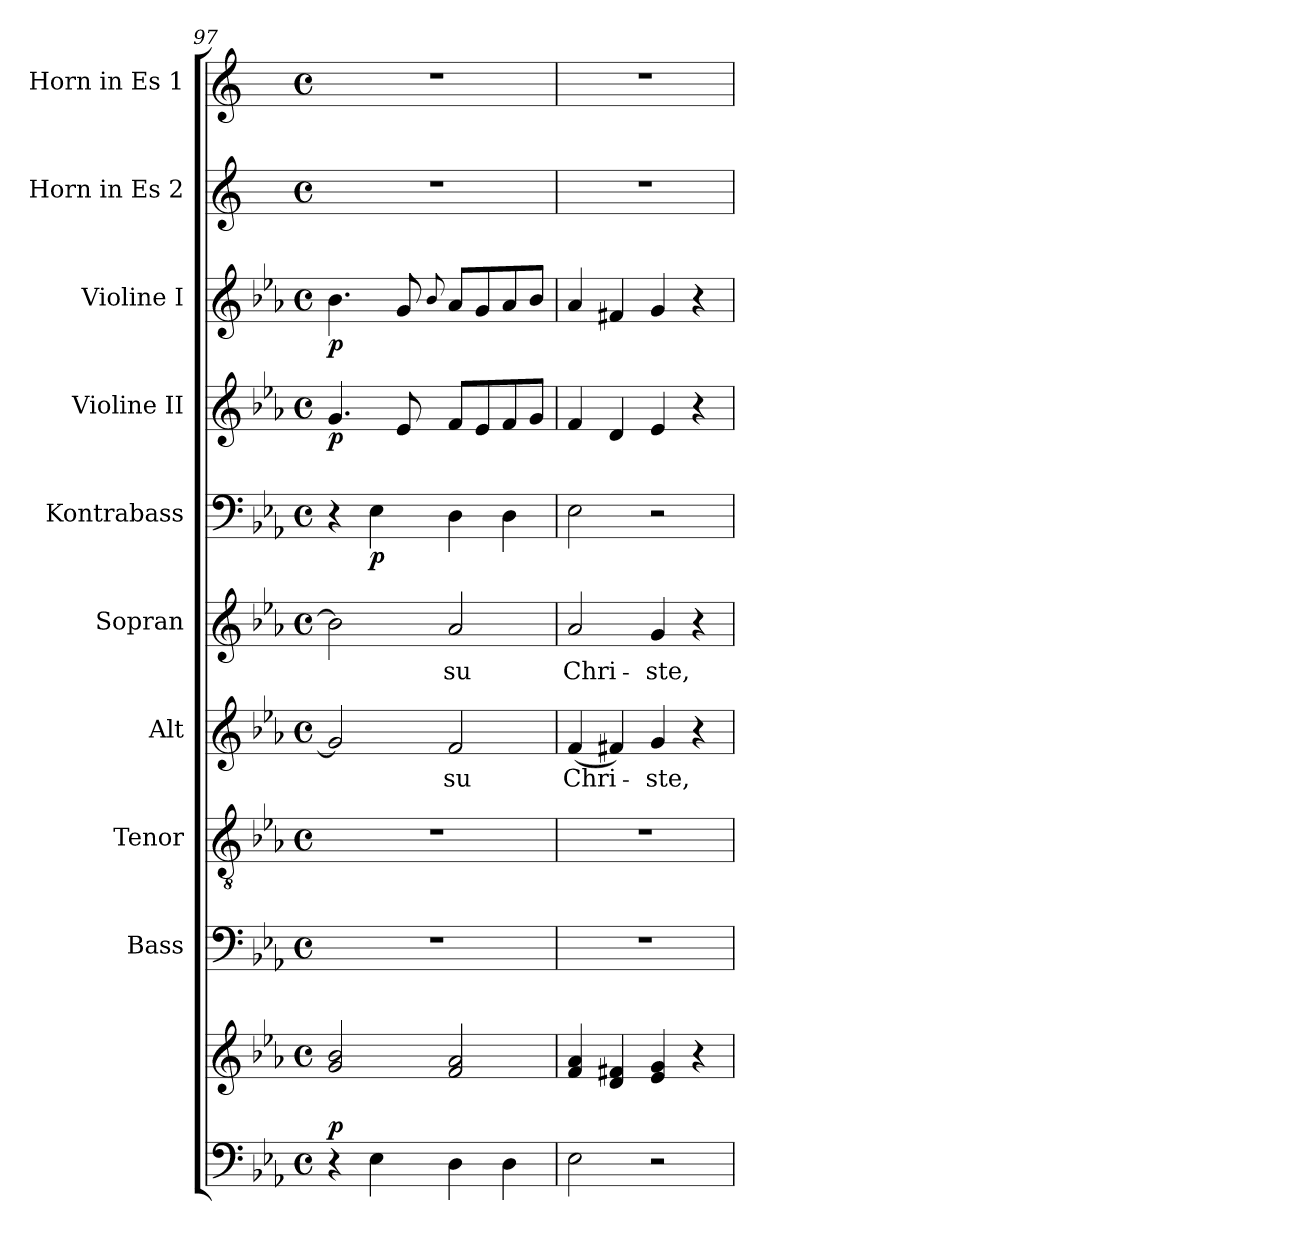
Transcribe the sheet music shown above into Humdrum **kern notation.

**kern	**kern	**dynam	**kern	**kern	**kern	**text	**kern	**text	**kern	**dynam	**kern	**dynam	**kern	**dynam	**kern	**kern
*part10	*part10	*part10	*part9	*part8	*part7	*part7	*part6	*part6	*part5	*part5	*part4	*part4	*part3	*part3	*part2	*part1
*staff11	*staff10	*staff10/11	*staff9	*staff8	*staff7	*staff7	*staff6	*staff6	*staff5	*staff5	*staff4	*staff4	*staff3	*staff3	*staff2	*staff1
*	*	*	*I"Bass	*I"Tenor	*I"Alt	*	*I"Sopran	*	*I"Kontrabass	*	*I"Violine II	*	*I"Violine I	*	*I"Horn in Es 2	*I"Horn in Es 1
*	*	*	*I'B.	*I'T.	*I'A.	*	*I'S.	*	*I'Kb.	*	*I'Vl. II	*	*I'Vl. I	*	*I'Hr. Es 2	*I'Hr. Es 1
*clefF4	*clefG2	*	*clefF4	*clefGv2	*clefG2	*	*clefG2	*	*clefF4	*	*clefG2	*	*clefG2	*	*clefG2	*clefG2
*	*	*	*	*	*	*	*	*	*ITrd7c12	*	*	*	*	*	*ITrd5c9	*ITrd5c9
*k[b-e-a-]	*k[b-e-a-]	*	*k[b-e-a-]	*k[b-e-a-]	*k[b-e-a-]	*	*k[b-e-a-]	*	*k[b-e-a-]	*	*k[b-e-a-]	*	*k[b-e-a-]	*	*k[b-e-a-]	*k[b-e-a-]
*E-:	*E-:	*	*E-:	*E-:	*E-:	*	*E-:	*	*E-:	*	*E-:	*	*E-:	*	*E-:	*E-:
*M4/4	*M4/4	*	*M4/4	*M4/4	*M4/4	*	*M4/4	*	*M4/4	*	*M4/4	*	*M4/4	*	*M4/4	*M4/4
*met(c)	*met(c)	*	*met(c)	*met(c)	*met(c)	*	*met(c)	*	*met(c)	*	*met(c)	*	*met(c)	*	*met(c)	*met(c)
=97	=97	=97	=97	=97	=97	=97	=97	=97	=97	=97	=97	=97	=97	=97	=97	=97
!	!	!LO:DY:a=2	!	!	!	!	!	!	!	!	!	!LO:DY:b	!	!LO:DY:b	!	!
4r	2g/ 2b-/	p	1r	1r	2g/]	.	2b-\]	.	4r	.	4.g/	p	4.b-\	p	1r	1r
!	!	!	!	!	!	!	!	!	!	!LO:DY:b	!	!	!	!	!	!
4E-\	.	.	.	.	.	.	.	.	4EE-\	p	.	.	.	.	.	.
.	.	.	.	.	.	.	.	.	.	.	8e-/	.	8g/	.	.	.
.	.	.	.	.	.	.	.	.	.	.	.	.	8qqb-/	.	.	.
!	!	!	!	!	!	!LO:LY:b	!	!LO:LY:b	!	!	!	!	!	!	!	!
4D\	2f/ 2a-/	.	.	.	2f/	-su	2a-/	-su	4DD\	.	8f/L	.	8a-/L	.	.	.
.	.	.	.	.	.	.	.	.	.	.	8e-/	.	8g/	.	.	.
4D\	.	.	.	.	.	.	.	.	4DD\	.	8f/	.	8a-/	.	.	.
.	.	.	.	.	.	.	.	.	.	.	8g/J	.	8b-/J	.	.	.
=98	=98	=98	=98	=98	=98	=98	=98	=98	=98	=98	=98	=98	=98	=98	=98	=98
!	!	!	!	!	!	!LO:LY:b	!	!LO:LY:b	!	!	!	!	!	!	!	!
2E-\	4f/ 4a-/	.	1r	1r	(<4f/	Chri-	2a-/	Chri-	2EE-\	.	4f/	.	4a-/	.	1r	1r
.	4d/ 4f#X/	.	.	.	4f#X/)	.	.	.	.	.	4d/	.	4f#X/	.	.	.
!	!	!	!	!	!	!LO:LY:b	!	!LO:LY:b	!	!	!	!	!	!	!	!
2r	4e-/ 4g/	.	.	.	4g/	-ste,	4g/	-ste,	2r	.	4e-/	.	4g/	.	.	.
.	4r	.	.	.	4r	.	4r	.	.	.	4r	.	4r	.	.	.
=	=	=	=	=	=	=	=	=	=	=	=	=	=	=	=	=
*-	*-	*-	*-	*-	*-	*-	*-	*-	*-	*-	*-	*-	*-	*-	*-	*-
